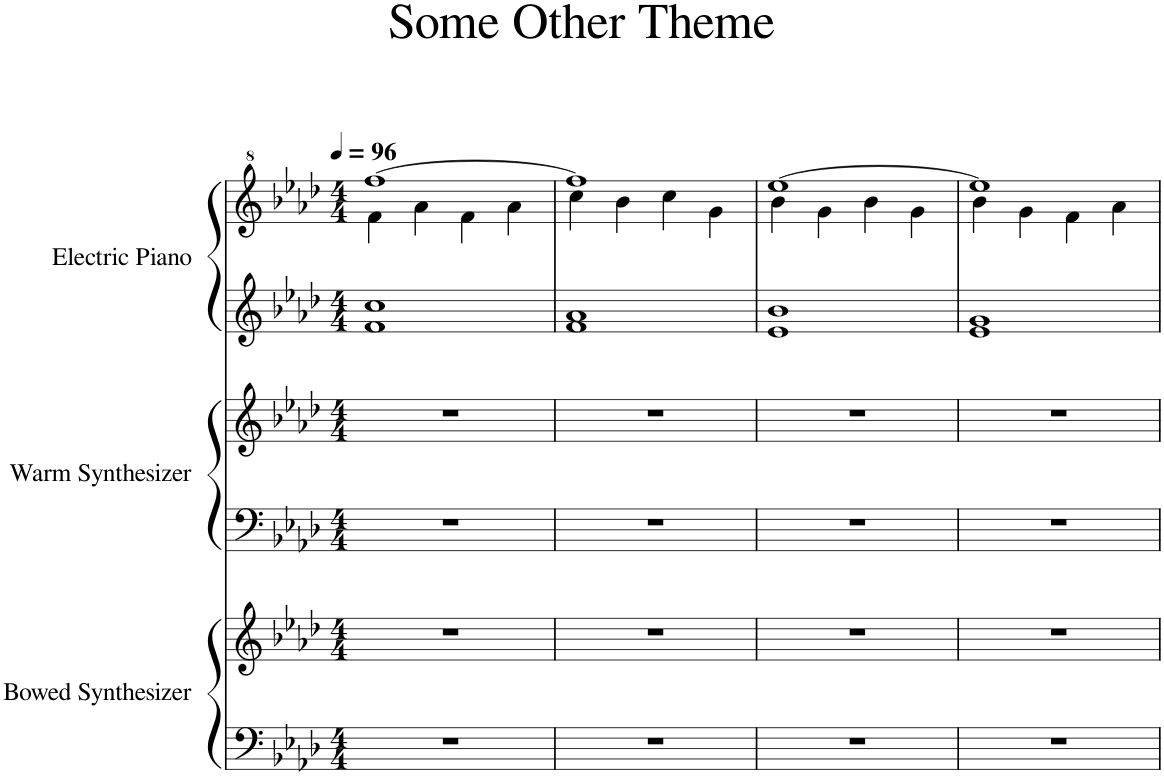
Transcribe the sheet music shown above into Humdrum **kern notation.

**kern	**kern	**kern	**kern	**kern	**kern
*part3	*part3	*part2	*part2	*part1	*part1
*staff6	*staff5	*staff4	*staff3	*staff2	*staff1
*I"Bowed Synthesizer	*	*I"Warm Synthesizer	*	*I"Electric Piano	*
*I'Synth.	*	*I'Synth.	*	*I'El. Pno.	*
*clefF4	*clefG2	*clefF4	*clefG2	*clefG2	*clefG^2
*k[b-e-a-d-]	*k[b-e-a-d-]	*k[b-e-a-d-]	*k[b-e-a-d-]	*k[b-e-a-d-]	*k[b-e-a-d-]
*M4/4	*M4/4	*M4/4	*M4/4	*M4/4	*M4/4
*MM96	*MM96	*MM96	*MM96	*MM96	*MM96
=1	=1	=1	=1	=1	=1
*	*	*	*	*	*^
1r	1r	1r	1r	1f 1cc	[1fff	4ff\
.	.	.	.	.	.	4aa-\
.	.	.	.	.	.	4ff\
.	.	.	.	.	.	4aa-\
=2	=2	=2	=2	=2	=2	=2
1r	1r	1r	1r	1f 1a-	1fff]	4ccc\
.	.	.	.	.	.	4bb-\
.	.	.	.	.	.	4ccc\
.	.	.	.	.	.	4gg\
=3	=3	=3	=3	=3	=3	=3
1r	1r	1r	1r	1e- 1b-	[1eee-	4bb-\
.	.	.	.	.	.	4gg\
.	.	.	.	.	.	4bb-\
.	.	.	.	.	.	4gg\
=4	=4	=4	=4	=4	=4	=4
1r	1r	1r	1r	1e- 1g	1eee-]	4bb-\
.	.	.	.	.	.	4gg\
.	.	.	.	.	.	4ff\
.	.	.	.	.	.	4aa-\
*	*	*	*	*	*v	*v
=	=	=	=	=	=
*-	*-	*-	*-	*-	*-
